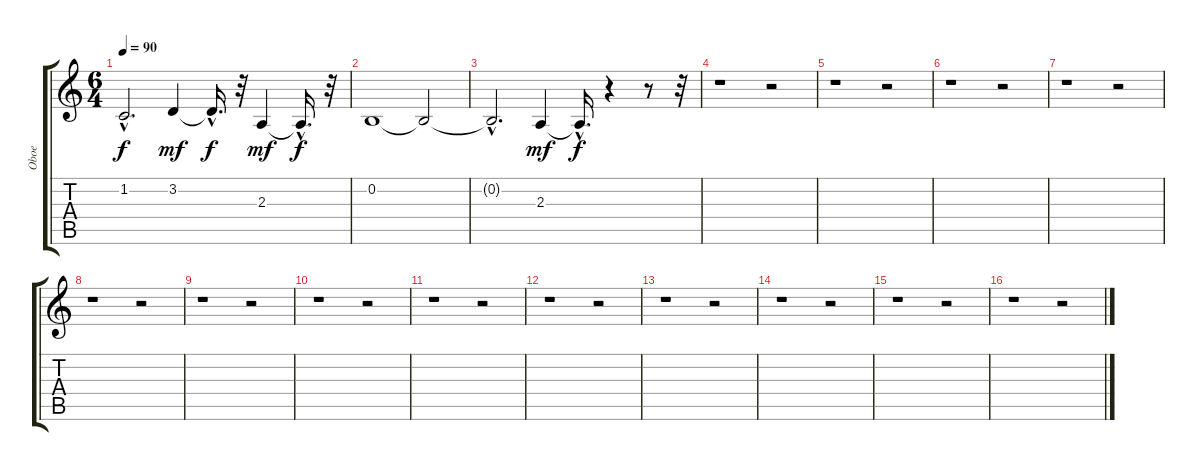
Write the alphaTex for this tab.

\track ("Oboe" "Oboe") {instrument oboe}
\staff {score tabs}
\tuning (E4 B3 G3 D3 A2 E2) {hide}
\ts (6 4)
\tempo 90
\clef g2
\ks c
1.2{hac t}.2{d dy f} 3.2.4{dy mf} 3.2{hac t}.16{d dy f} r.32 2.3.4{dy mf} 2.3{hac t}.16{d dy f} r.32 |
0.2.1 0.2{t}.2 |
0.2{hac t}.2{d} 2.3.4{dy mf} 2.3{hac t}.16{d dy f} r.4 r.8 r.32 |
r.1 r.2 |
r.1 r.2 |
r.1 r.2 |
r.1 r.2 |
r.1 r.2 |
r.1 r.2 |
r.1 r.2 |
r.1 r.2 |
r.1 r.2 |
r.1 r.2 |
r.1 r.2 |
r.1 r.2 |
r.1 r.2
